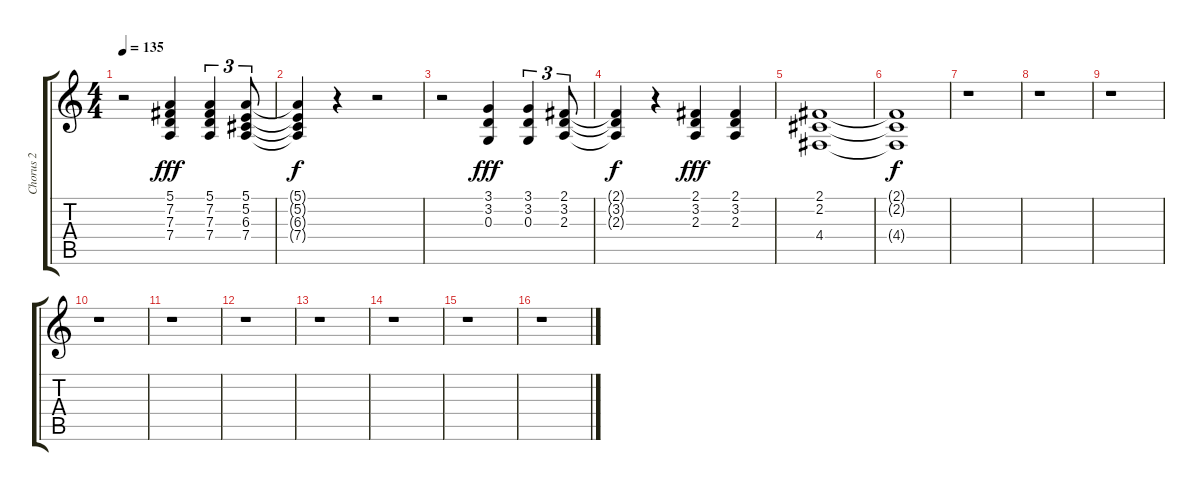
\track ("Chorus 2" "Chorus 2") {instrument synthvoice}
\staff {score tabs}
\tuning (E4 B3 G3 D3 A2 E2) {hide}
\ts (4 4)
\tempo 135
\clef g2
\ks c
r.2{dy f} (5.1 7.2 7.3 7.4).4{dy fff} (5.1 7.2 7.3 7.4).4{tu (3 2)} (5.1 5.2 6.3 7.4).8{tu (3 2)} |
(5.1{t} 5.2{t} 6.3{t} 7.4{t}).4{dy f} r.4 r.2 |
r.2 (3.1 3.2 0.3).4{dy fff} (3.1 3.2 0.3).4{tu (3 2)} (2.1 3.2 2.3).8{tu (3 2)} |
(2.1{t} 3.2{t} 2.3{t}).4{dy f} r.4 (2.1 3.2 2.3).4{dy fff} (2.1 3.2 2.3).4 |
(2.1 2.2 4.4).1 |
(2.1{t} 2.2{t} 4.4{t}).1{dy f} |
r.1 |
r.1 |
r.1 |
r.1 |
r.1 |
r.1 |
r.1 |
r.1 |
r.1 |
r.1
